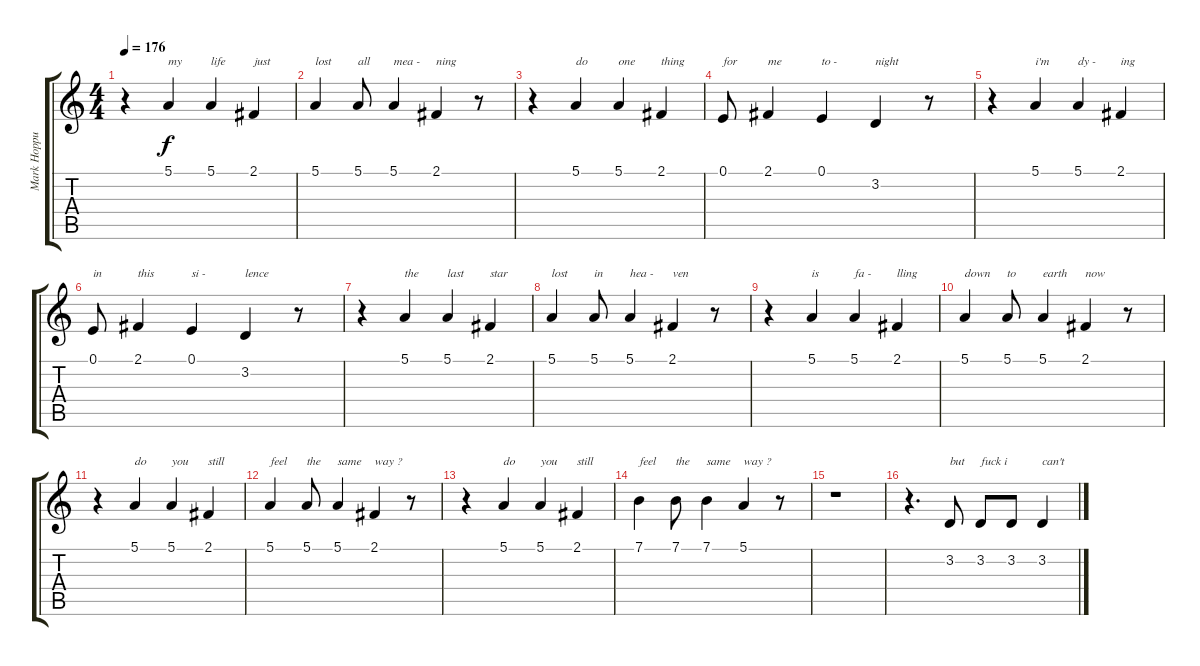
\track ("Mark Hoppus - Vocal" "Mark Hoppu") {instrument lead6voice}
\staff {score tabs}
\tuning (E4 B3 G3 D3 A2 E2) {hide}
\ts (4 4)
\tempo 176
\clef g2
\ks c
r.4{dy f} 5.1.4{txt "my"} 5.1.4{txt "life"} 2.1.4{txt "just"} |
5.1.4{txt "lost"} 5.1.8{txt "all"} 5.1.4{txt "mea -"} 2.1.4{txt "ning"} r.8 |
r.4 5.1.4{txt "do"} 5.1.4{txt "one"} 2.1.4{txt "thing"} |
0.1.8{txt "for"} 2.1.4{txt "me"} 0.1.4{txt "to -"} 3.2.4{txt "night"} r.8 |
r.4 5.1.4{txt "i'm"} 5.1.4{txt "dy -"} 2.1.4{txt "ing"} |
0.1.8{txt "in"} 2.1.4{txt "this"} 0.1.4{txt "si -"} 3.2.4{txt "lence"} r.8 |
r.4 5.1.4{txt "the"} 5.1.4{txt "last"} 2.1.4{txt "star"} |
5.1.4{txt "lost"} 5.1.8{txt "in"} 5.1.4{txt "hea -"} 2.1.4{txt "ven"} r.8 |
r.4 5.1.4{txt "is"} 5.1.4{txt "fa -"} 2.1.4{txt "lling"} |
5.1.4{txt "down"} 5.1.8{txt "to"} 5.1.4{txt "earth"} 2.1.4{txt "now"} r.8 |
r.4 5.1.4{txt "do"} 5.1.4{txt "you"} 2.1.4{txt "still"} |
5.1.4{txt "feel"} 5.1.8{txt "the"} 5.1.4{txt "same"} 2.1.4{txt "way ?"} r.8 |
r.4 5.1.4{txt "do"} 5.1.4{txt "you"} 2.1.4{txt "still"} |
7.1.4{txt "feel"} 7.1.8{txt "the"} 7.1.4{txt "same"} 5.1.4{txt "way ?"} r.8 |
r.1 |
r.4{d} 3.2.8{txt "but"} 3.2.8{txt "fuck i"} 3.2.8 3.2.4{txt "can't"}
